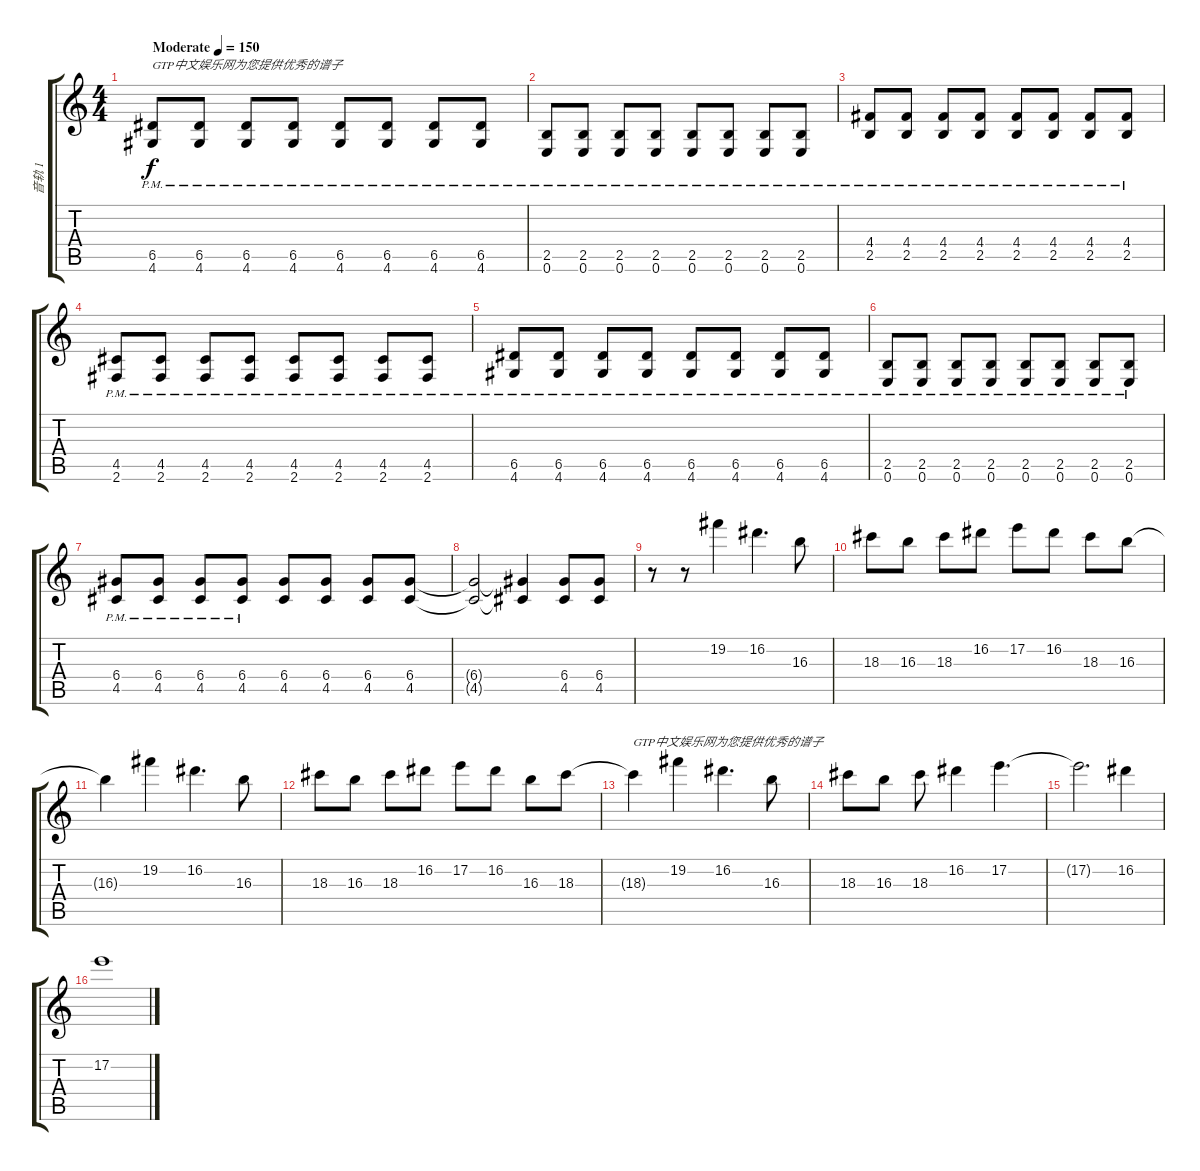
\track ("音轨 1" "音轨 1") {instrument distortionguitar}
\staff {score tabs}
\tuning (E4 B3 G3 D3 A2 E2) {hide}
\ts (4 4)
\tempo (150 "Moderate")
\clef g2
\ks c
(6.5{pm} 4.6{pm}).8{txt "GTP中文娱乐网为您提供优秀的谱子" dy f instrument distortionguitar} (6.5{pm} 4.6{pm}).8 (6.5{pm} 4.6{pm}).8 (6.5{pm} 4.6{pm}).8 (6.5{pm} 4.6{pm}).8 (6.5{pm} 4.6{pm}).8 (6.5{pm} 4.6{pm}).8 (6.5{pm} 4.6{pm}).8 |
(2.5{pm} 0.6{pm}).8 (2.5{pm} 0.6{pm}).8 (2.5{pm} 0.6{pm}).8 (2.5{pm} 0.6{pm}).8 (2.5{pm} 0.6{pm}).8 (2.5{pm} 0.6{pm}).8 (2.5{pm} 0.6{pm}).8 (2.5{pm} 0.6{pm}).8 |
(4.4{pm} 2.5{pm}).8 (4.4{pm} 2.5{pm}).8 (4.4{pm} 2.5{pm}).8 (4.4{pm} 2.5{pm}).8 (4.4{pm} 2.5{pm}).8 (4.4{pm} 2.5{pm}).8 (4.4{pm} 2.5{pm}).8 (4.4{pm} 2.5{pm}).8 |
(4.5{pm} 2.6{pm}).8 (4.5{pm} 2.6{pm}).8 (4.5{pm} 2.6{pm}).8 (4.5{pm} 2.6{pm}).8 (4.5{pm} 2.6{pm}).8 (4.5{pm} 2.6{pm}).8 (4.5{pm} 2.6{pm}).8 (4.5{pm} 2.6{pm}).8 |
(6.5{pm} 4.6{pm}).8 (6.5{pm} 4.6{pm}).8 (6.5{pm} 4.6{pm}).8 (6.5{pm} 4.6{pm}).8 (6.5{pm} 4.6{pm}).8 (6.5{pm} 4.6{pm}).8 (6.5{pm} 4.6{pm}).8 (6.5{pm} 4.6{pm}).8 |
(2.5{pm} 0.6{pm}).8 (2.5{pm} 0.6{pm}).8 (2.5{pm} 0.6{pm}).8 (2.5{pm} 0.6{pm}).8 (2.5{pm} 0.6{pm}).8 (2.5{pm} 0.6{pm}).8 (2.5{pm} 0.6{pm}).8 (2.5{pm} 0.6{pm}).8 |
(6.4{pm} 4.5{pm}).8 (6.4{pm} 4.5{pm}).8 (6.4{pm} 4.5{pm}).8 (6.4{pm} 4.5{pm}).8 (6.4 4.5).8 (6.4 4.5).8 (6.4 4.5).8 (6.4 4.5).8 |
(6.4{t} 4.5{t}).2 (6.4{t} 4.5{t}).4 (6.4 4.5).8 (6.4 4.5).8 |
r.8 r.8 19.2.4 16.2.4{d} 16.3.8 |
18.3.8 16.3.8 18.3.8 16.2.8 17.2.8 16.2.8 18.3.8 16.3.8 |
16.3{t}.4 19.2.4 16.2.4{d} 16.3.8 |
18.3.8 16.3.8 18.3.8 16.2.8 17.2.8 16.2.8 16.3.8 18.3.8 |
18.3{t}.4{txt "GTP中文娱乐网为您提供优秀的谱子"} 19.2.4 16.2.4{d} 16.3.8 |
18.3.8 16.3.8 18.3.8 16.2.4 17.2.4{d} |
17.2{t}.2{d} 16.2.4 |
17.2.1
